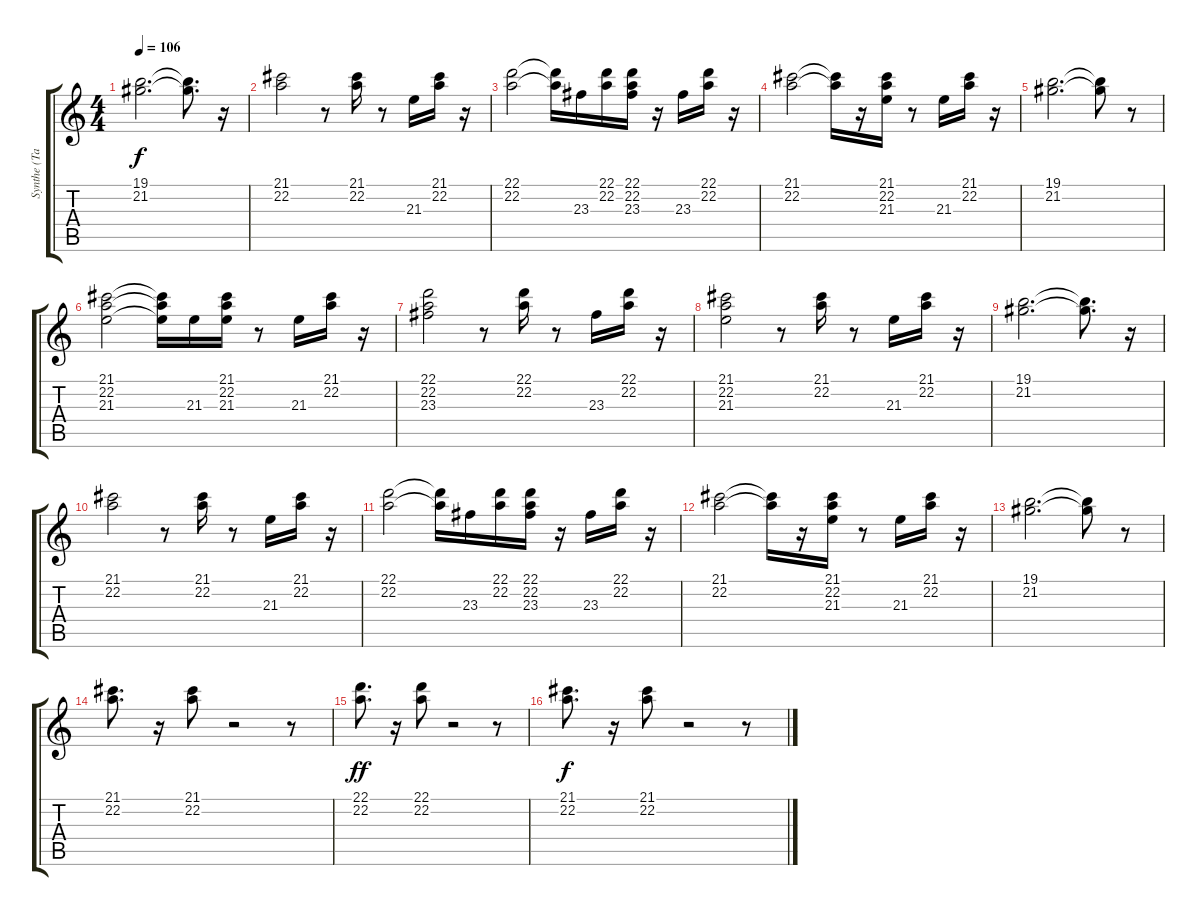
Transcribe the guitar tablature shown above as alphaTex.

\track ("Synthe (Taylor)" "Synthe (Ta") {instrument rockorgan}
\staff {score tabs}
\tuning (E4 B3 G3 D3 A2 E2) {hide}
\ts (4 4)
\tempo 106
\clef g2
\ks c
(19.1 21.2).2{d dy f} (19.1{t} 21.2{t}).8{d} r.16 |
(21.1 22.2).2 r.8 (21.1 22.2).16 r.8 21.3.16 (21.1 22.2).16 r.16 |
(22.1 22.2).2 (22.1{t} 22.2{t}).16 23.3.16 (22.1 22.2).16 (22.1 22.2 23.3).16 r.16 23.3.16 (22.1 22.2).16 r.16 |
(21.1 22.2).2 (21.1{t} 22.2{t}).16 r.16 (21.1 22.2 21.3).16 r.8 21.3.16 (21.1 22.2).16 r.16 |
(19.1 21.2).2{d} (19.1{t} 21.2{t}).8 r.8 |
(21.1 22.2 21.3).2 (21.1{t} 22.2{t} 21.3{t}).16 21.3.16 (21.1 22.2 21.3).16 r.8 21.3.16 (21.1 22.2).16 r.16 |
(22.1 22.2 23.3).2 r.8 (22.1 22.2).16 r.8 23.3.16 (22.1 22.2).16 r.16 |
(21.1 22.2 21.3).2 r.8 (21.1 22.2).16 r.8 21.3.16 (21.1 22.2).16 r.16 |
(19.1 21.2).2{d} (19.1{t} 21.2{t}).8{d} r.16 |
(21.1 22.2).2 r.8 (21.1 22.2).16 r.8 21.3.16 (21.1 22.2).16 r.16 |
(22.1 22.2).2 (22.1{t} 22.2{t}).16 23.3.16 (22.1 22.2).16 (22.1 22.2 23.3).16 r.16 23.3.16 (22.1 22.2).16 r.16 |
(21.1 22.2).2 (21.1{t} 22.2{t}).16 r.16 (21.1 22.2 21.3).16 r.8 21.3.16 (21.1 22.2).16 r.16 |
(19.1 21.2).2{d} (19.1{t} 21.2{t}).8 r.8 |
(21.1 22.2).8{d} r.16 (21.1 22.2).8 r.2 r.8 |
(22.1 22.2).8{d dy ff} r.16 (22.1 22.2).8 r.2 r.8 |
(21.1 22.2).8{d dy f} r.16 (21.1 22.2).8 r.2 r.8
